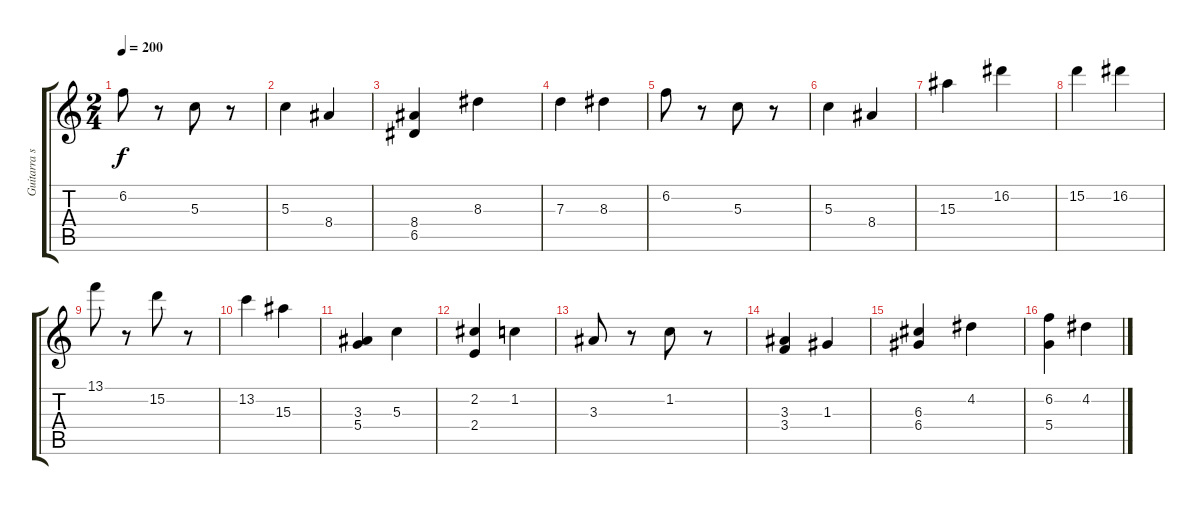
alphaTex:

\track ("Guitarra solo" "Guitarra s") {instrument distortionguitar}
\staff {score tabs}
\tuning (E4 B3 G3 D3 A2 E2) {hide}
\ts (2 4)
\tempo 200
\clef g2
\ks c
6.2.8{dy f} r.8 5.3.8 r.8 |
5.3.4 8.4.4 |
(8.4 6.5).4 8.3.4 |
7.3.4 8.3.4 |
6.2.8 r.8 5.3.8 r.8 |
5.3.4 8.4.4 |
15.3.4 16.2.4 |
15.2.4 16.2.4 |
13.1.8 r.8 15.2.8 r.8 |
13.2.4 15.3.4 |
(3.3 5.4).4 5.3.4 |
(2.2 2.4).4 1.2.4 |
3.3.8 r.8 1.2.8 r.8 |
(3.3 3.4).4 1.3.4 |
(6.3 6.4).4 4.2.4 |
(6.2 5.4).4 4.2.4
